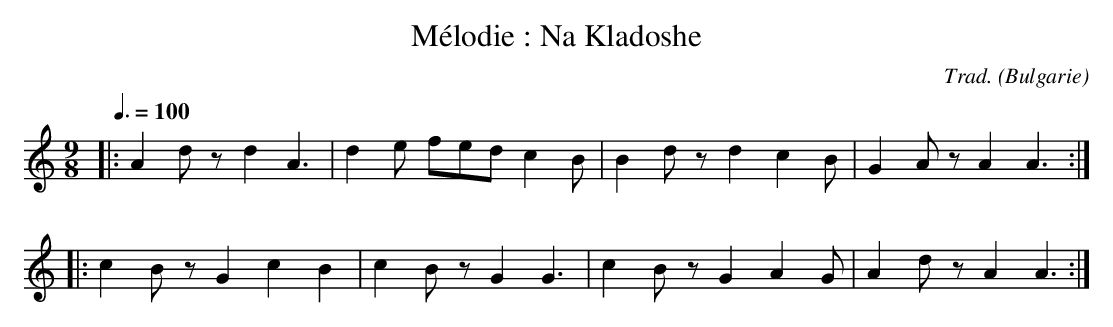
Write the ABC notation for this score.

X:1
T:Mélodie : Na Kladoshe
C:Trad.
O:Bulgarie
L:1/16
M:9/8
Q:3/8=100
K:C
|: A4 d2 z2 d4 A6 | d4 e2 f2e2d2c4 B2 | B4 d2 z2 d4 c4 B2 | G4 A2 z2 A4 A6 ::
c4 B2 z2 G4 c4 B4 | c4 B2 z2 G4 G6 | c4 B2 z2 G4 A4 G2 | A4 d2 z2 A4 A6 :|
